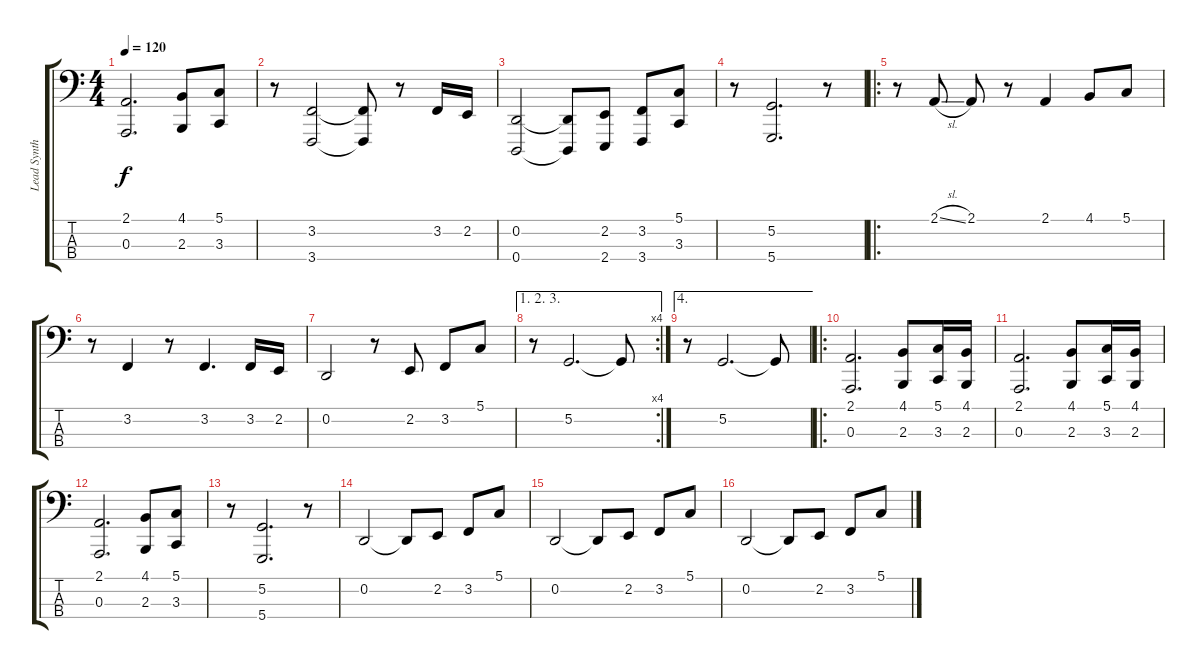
\track ("Lead Synth #1" "Lead Synth") {instrument lead2sawtooth}
\staff {score tabs}
\tuning (G2 D2 A1 D1) {hide}
\ts (4 4)
\tempo 120
\clef f4
\ks c
(2.1 0.3).2{d dy f} (4.1 2.3).8 (5.1 3.3).8 |
r.8 (3.2 3.4).2 (3.2{t} 3.4{t}).8 r.8 3.2.16 2.2.16 |
(0.2 0.4).2 (0.2{t} 0.4{t}).8 (2.2 2.4).8 (3.2 3.4).8 (5.1 3.3).8 |
r.8 (5.2 5.4).2{d} r.8 |
\ro
r.8{balance 0} 2.1{sl}.8 2.1.8 r.8 2.1.4 4.1.8 5.1.8 |
r.8 3.2.4 r.8 3.2.4{d} 3.2.16 2.2.16 |
0.2.2 r.8 2.2.8 3.2.8 5.1.8 |
\ae (1 2 3)
\rc 4
r.8 5.2.2{d} 5.2{t}.8 |
\ae 4
r.8 5.2.2{d} 5.2{t}.8 |
\ro
(2.1 0.3).2{d balance 0} (4.1 2.3).8 (5.1 3.3).16 (4.1 2.3).16 |
(2.1 0.3).2{d} (4.1 2.3).8 (5.1 3.3).16 (4.1 2.3).16 |
(2.1 0.3).2{d} (4.1 2.3).8 (5.1 3.3).8 |
r.8 (5.2 5.4).2{d} r.8 |
0.2.2 0.2{t}.8 2.2.8 3.2.8 5.1.8 |
0.2.2 0.2{t}.8 2.2.8 3.2.8 5.1.8 |
0.2.2 0.2{t}.8 2.2.8 3.2.8 5.1.8
